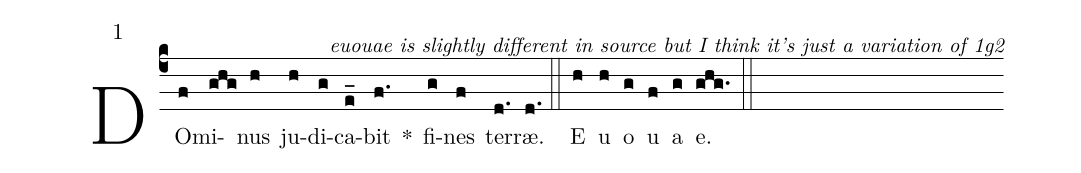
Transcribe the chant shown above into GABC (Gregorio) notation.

mode:1;
commentary:euouae is slightly different in source but I think it's just a variation of 1g2;
%%
(c4)DO(f)mi(ghg)nus(h) ju(h)di(g)ca(e_)bit(f.) *() fi(g)nes(f) ter(d.)ræ.(d.) (::) <eu>E(h) u(h) o(g) u(f) a(g) e.</eu>(ghg.) (::)
